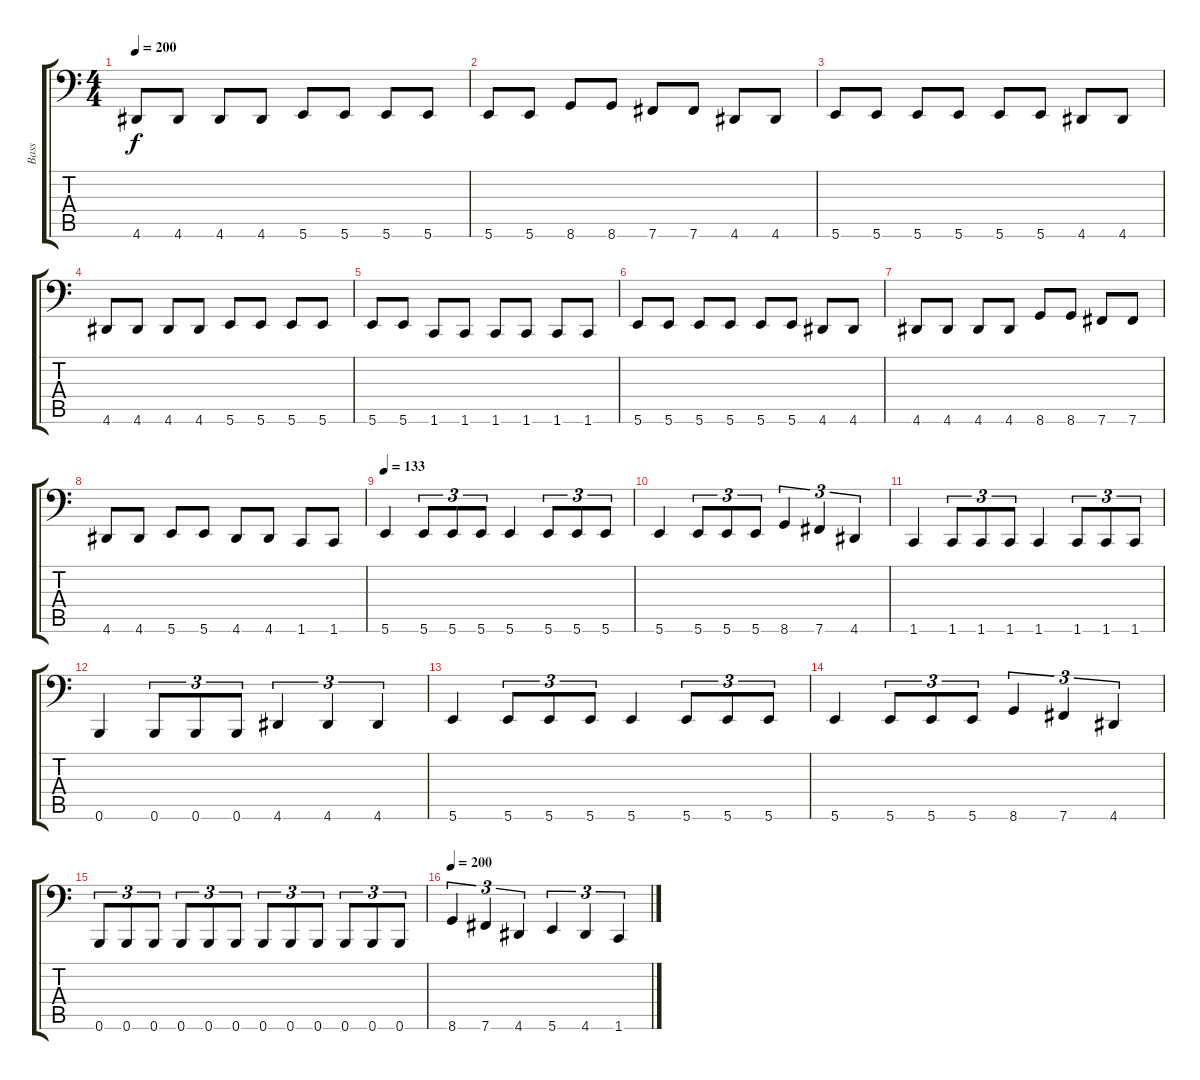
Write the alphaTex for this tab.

\track ("Bass" "Bass") {instrument electricbasspick}
\staff {score tabs}
\tuning (Db3 Ab2 E2 B1 Gb1 B0) {hide}
\ts (4 4)
\tempo 200
\clef f4
\ks c
4.6.8{dy f} 4.6.8 4.6.8 4.6.8 5.6.8 5.6.8 5.6.8 5.6.8 |
5.6.8 5.6.8 8.6.8 8.6.8 7.6.8 7.6.8 4.6.8 4.6.8 |
5.6.8 5.6.8 5.6.8 5.6.8 5.6.8 5.6.8 4.6.8 4.6.8 |
4.6.8 4.6.8 4.6.8 4.6.8 5.6.8 5.6.8 5.6.8 5.6.8 |
5.6.8 5.6.8 1.6.8 1.6.8 1.6.8 1.6.8 1.6.8 1.6.8 |
5.6.8 5.6.8 5.6.8 5.6.8 5.6.8 5.6.8 4.6.8 4.6.8 |
4.6.8 4.6.8 4.6.8 4.6.8 8.6.8 8.6.8 7.6.8 7.6.8 |
4.6.8 4.6.8 5.6.8 5.6.8 4.6.8 4.6.8 1.6.8 1.6.8 |
\tempo 133
5.6.4 5.6.8{tu (3 2)} 5.6.8{tu (3 2)} 5.6.8{tu (3 2)} 5.6.4 5.6.8{tu (3 2)} 5.6.8{tu (3 2)} 5.6.8{tu (3 2)} |
5.6.4 5.6.8{tu (3 2)} 5.6.8{tu (3 2)} 5.6.8{tu (3 2)} 8.6.4{tu (3 2)} 7.6.4{tu (3 2)} 4.6.4{tu (3 2)} |
1.6.4 1.6.8{tu (3 2)} 1.6.8{tu (3 2)} 1.6.8{tu (3 2)} 1.6.4 1.6.8{tu (3 2)} 1.6.8{tu (3 2)} 1.6.8{tu (3 2)} |
0.6.4 0.6.8{tu (3 2)} 0.6.8{tu (3 2)} 0.6.8{tu (3 2)} 4.6.4{tu (3 2)} 4.6.4{tu (3 2)} 4.6.4{tu (3 2)} |
5.6.4 5.6.8{tu (3 2)} 5.6.8{tu (3 2)} 5.6.8{tu (3 2)} 5.6.4 5.6.8{tu (3 2)} 5.6.8{tu (3 2)} 5.6.8{tu (3 2)} |
5.6.4 5.6.8{tu (3 2)} 5.6.8{tu (3 2)} 5.6.8{tu (3 2)} 8.6.4{tu (3 2)} 7.6.4{tu (3 2)} 4.6.4{tu (3 2)} |
0.6.8{tu (3 2)} 0.6.8{tu (3 2)} 0.6.8{tu (3 2)} 0.6.8{tu (3 2)} 0.6.8{tu (3 2)} 0.6.8{tu (3 2)} 0.6.8{tu (3 2)} 0.6.8{tu (3 2)} 0.6.8{tu (3 2)} 0.6.8{tu (3 2)} 0.6.8{tu (3 2)} 0.6.8{tu (3 2)} |
\tempo 200
8.6.4{tu (3 2)} 7.6.4{tu (3 2)} 4.6.4{tu (3 2)} 5.6.4{tu (3 2)} 4.6.4{tu (3 2)} 1.6.4{tu (3 2)}
